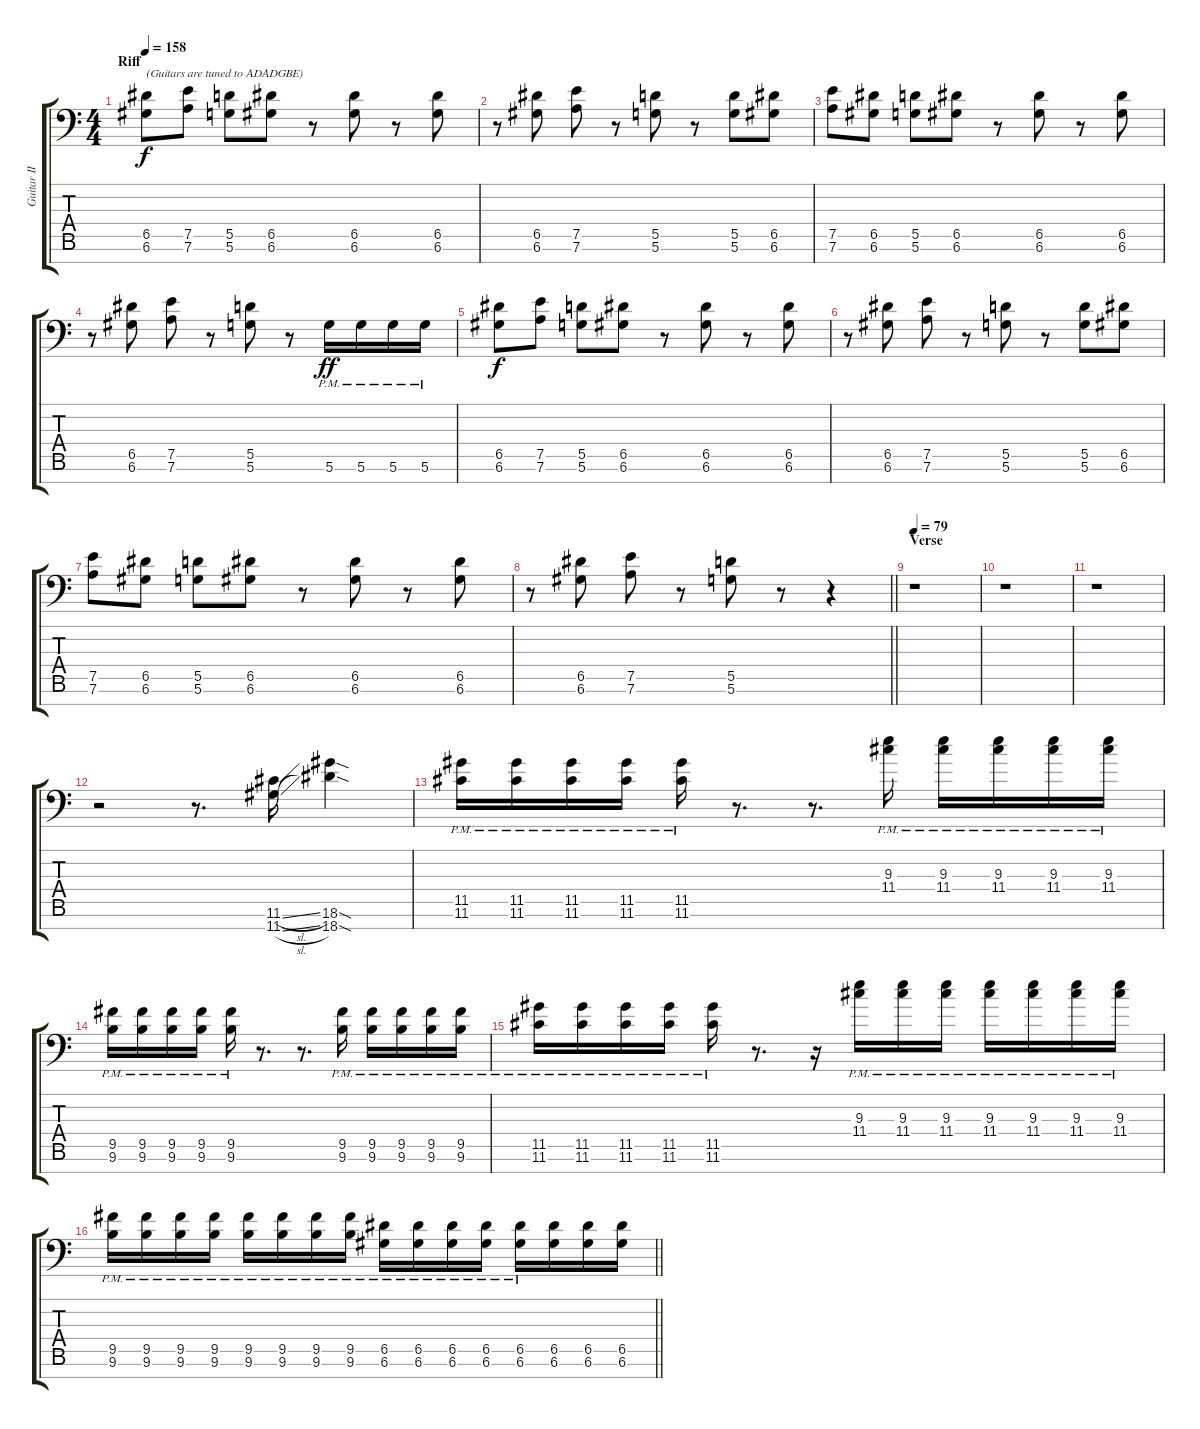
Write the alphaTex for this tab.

\track ("Guitar II" "Guitar II") {instrument distortionguitar}
\staff {score tabs}
\tuning (E4 B3 G3 D3 A2 D2 A1) {hide}
\ts (4 4)
\section ("" "Riff")
\tempo 158
\clef f4
\ks c
(6.5 6.6).8{txt "(Guitars are tuned to ADADGBE)" dy f instrument distortionguitar} (7.5 7.6).8 (5.5 5.6).8 (6.5 6.6).8 r.8 (6.5 6.6).8 r.8 (6.5 6.6).8 |
r.8 (6.5 6.6).8 (7.5 7.6).8 r.8 (5.5 5.6).8 r.8 (5.5 5.6).8 (6.5 6.6).8 |
(7.5 7.6).8 (6.5 6.6).8 (5.5 5.6).8 (6.5 6.6).8 r.8 (6.5 6.6).8 r.8 (6.5 6.6).8 |
r.8 (6.5 6.6).8 (7.5 7.6).8 r.8 (5.5 5.6).8 r.8 5.6{pm}.16{dy ff} 5.6{pm}.16 5.6{pm}.16 5.6{pm}.16 |
(6.5 6.6).8{dy f} (7.5 7.6).8 (5.5 5.6).8 (6.5 6.6).8 r.8 (6.5 6.6).8 r.8 (6.5 6.6).8 |
r.8 (6.5 6.6).8 (7.5 7.6).8 r.8 (5.5 5.6).8 r.8 (5.5 5.6).8 (6.5 6.6).8 |
(7.5 7.6).8 (6.5 6.6).8 (5.5 5.6).8 (6.5 6.6).8 r.8 (6.5 6.6).8 r.8 (6.5 6.6).8 |
\barLineRight lightlight
r.8 (6.5 6.6).8 (7.5 7.6).8 r.8 (5.5 5.6).8 r.8 r.4 |
\section ("" "Verse")
\tempo 79
r.1 |
r.1 |
r.1 |
r.2 r.8{d} (11.6{sl} 11.7{sl}).16 (18.6{sod} 18.7{sod}).4 |
(11.5{pm} 11.6{pm}).16 (11.5{pm} 11.6{pm}).16 (11.5{pm} 11.6{pm}).16 (11.5{pm} 11.6{pm}).16 (11.5{pm} 11.6{pm}).16 r.8{d} r.8{d} (9.3{pm} 11.4{pm}).16 (9.3{pm} 11.4{pm}).16 (9.3{pm} 11.4{pm}).16 (9.3{pm} 11.4{pm}).16 (9.3{pm} 11.4{pm}).16 |
(9.5{pm} 9.6{pm}).16 (9.5{pm} 9.6{pm}).16 (9.5{pm} 9.6{pm}).16 (9.5{pm} 9.6{pm}).16 (9.5{pm} 9.6{pm}).16 r.8{d} r.8{d} (9.5{pm} 9.6{pm}).16 (9.5{pm} 9.6{pm}).16 (9.5{pm} 9.6{pm}).16 (9.5{pm} 9.6{pm}).16 (9.5{pm} 9.6{pm}).16 |
(11.5{pm} 11.6{pm}).16 (11.5{pm} 11.6{pm}).16 (11.5{pm} 11.6{pm}).16 (11.5{pm} 11.6{pm}).16 (11.5{pm} 11.6{pm}).16 r.8{d} r.16 (9.3{pm} 11.4{pm}).16 (9.3{pm} 11.4{pm}).16 (9.3{pm} 11.4{pm}).16 (9.3{pm} 11.4{pm}).16 (9.3{pm} 11.4{pm}).16 (9.3{pm} 11.4{pm}).16 (9.3{pm} 11.4{pm}).16 |
\barLineRight lightlight
(9.5{pm} 9.6{pm}).16 (9.5{pm} 9.6{pm}).16 (9.5{pm} 9.6{pm}).16 (9.5{pm} 9.6{pm}).16 (9.5{pm} 9.6{pm}).16 (9.5{pm} 9.6{pm}).16 (9.5{pm} 9.6{pm}).16 (9.5{pm} 9.6{pm}).16 (6.5{pm} 6.6{pm}).16 (6.5{pm} 6.6{pm}).16 (6.5{pm} 6.6{pm}).16 (6.5{pm} 6.6{pm}).16 (6.5{pm} 6.6{pm}).16 (6.5 6.6).16 (6.5 6.6).16 (6.5 6.6).16
